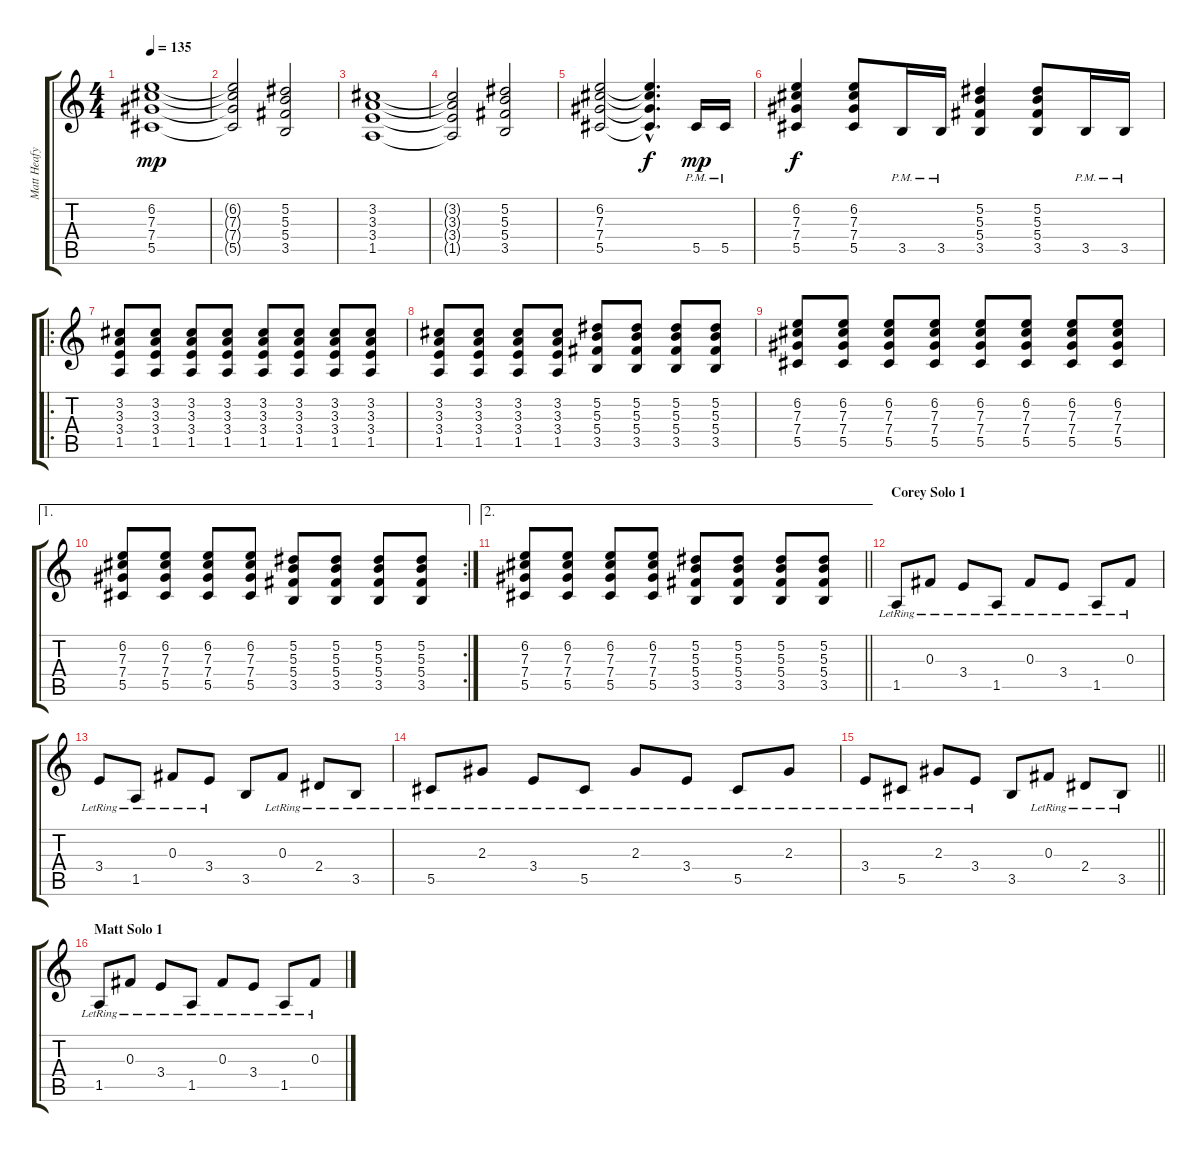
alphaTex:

\track ("Matt Heafy" "Matt Heafy") {instrument acousticguitarsteel}
\staff {score tabs}
\tuning (Eb4 Bb3 Gb3 Db3 Ab2 Db2) {hide}
\ts (4 4)
\tempo 135
\clef g2
\ks c
(6.2 7.3 7.4 5.5).1{dy mp} |
(6.2{t} 7.3{t} 7.4{t} 5.5{t}).2 (5.2 5.3 5.4 3.5).2 |
(3.2 3.3 3.4 1.5).1 |
(3.2{t} 3.3{t} 3.4{t} 1.5{t}).2 (5.2 5.3 5.4 3.5).2 |
(6.2 7.3 7.4 5.5).2 (6.2{hac t} 7.3{hac t} 7.4{hac t} 5.5{hac t}).4{d dy f} 5.5{pm}.16{dy mp} 5.5{pm}.16 |
(6.2 7.3 7.4 5.5).4{dy f} (6.2 7.3 7.4 5.5).8 3.5{pm}.16 3.5{pm}.16 (5.2 5.3 5.4 3.5).4 (5.2 5.3 5.4 3.5).8 3.5{pm}.16 3.5{pm}.16 |
\ro
(3.2 3.3 3.4 1.5).8 (3.2 3.3 3.4 1.5).8 (3.2 3.3 3.4 1.5).8 (3.2 3.3 3.4 1.5).8 (3.2 3.3 3.4 1.5).8 (3.2 3.3 3.4 1.5).8 (3.2 3.3 3.4 1.5).8 (3.2 3.3 3.4 1.5).8 |
(3.2 3.3 3.4 1.5).8 (3.2 3.3 3.4 1.5).8 (3.2 3.3 3.4 1.5).8 (3.2 3.3 3.4 1.5).8 (5.2 5.3 5.4 3.5).8 (5.2 5.3 5.4 3.5).8 (5.2 5.3 5.4 3.5).8 (5.2 5.3 5.4 3.5).8 |
(6.2 7.3 7.4 5.5).8 (6.2 7.3 7.4 5.5).8 (6.2 7.3 7.4 5.5).8 (6.2 7.3 7.4 5.5).8 (6.2 7.3 7.4 5.5).8 (6.2 7.3 7.4 5.5).8 (6.2 7.3 7.4 5.5).8 (6.2 7.3 7.4 5.5).8 |
\ae 1
\rc 2
(6.2 7.3 7.4 5.5).8 (6.2 7.3 7.4 5.5).8 (6.2 7.3 7.4 5.5).8 (6.2 7.3 7.4 5.5).8 (5.2 5.3 5.4 3.5).8 (5.2 5.3 5.4 3.5).8 (5.2 5.3 5.4 3.5).8 (5.2 5.3 5.4 3.5).8 |
\ae 2
\barLineRight lightlight
(6.2 7.3 7.4 5.5).8 (6.2 7.3 7.4 5.5).8 (6.2 7.3 7.4 5.5).8 (6.2 7.3 7.4 5.5).8 (5.2 5.3 5.4 3.5).8 (5.2 5.3 5.4 3.5).8 (5.2 5.3 5.4 3.5).8 (5.2 5.3 5.4 3.5).8 |
\section ("" "Corey Solo 1")
1.5{lr}.8 0.3{lr}.8 3.4{lr}.8 1.5{lr}.8 0.3{lr}.8 3.4{lr}.8 1.5{lr}.8 0.3{lr}.8 |
3.4{lr}.8 1.5{lr}.8 0.3{lr}.8 3.4{lr}.8 3.5.8 0.3{lr}.8 2.4{lr}.8 3.5{lr}.8 |
5.5{lr}.8 2.3{lr}.8 3.4{lr}.8 5.5{lr}.8 2.3{lr}.8 3.4{lr}.8 5.5{lr}.8 2.3{lr}.8 |
\barLineRight lightlight
3.4{lr}.8 5.5{lr}.8 2.3{lr}.8 3.4{lr}.8 3.5.8 0.3{lr}.8 2.4{lr}.8 3.5{lr}.8 |
\section ("" "Matt Solo 1")
1.5{lr}.8 0.3{lr}.8 3.4{lr}.8 1.5{lr}.8 0.3{lr}.8 3.4{lr}.8 1.5{lr}.8 0.3{lr}.8
